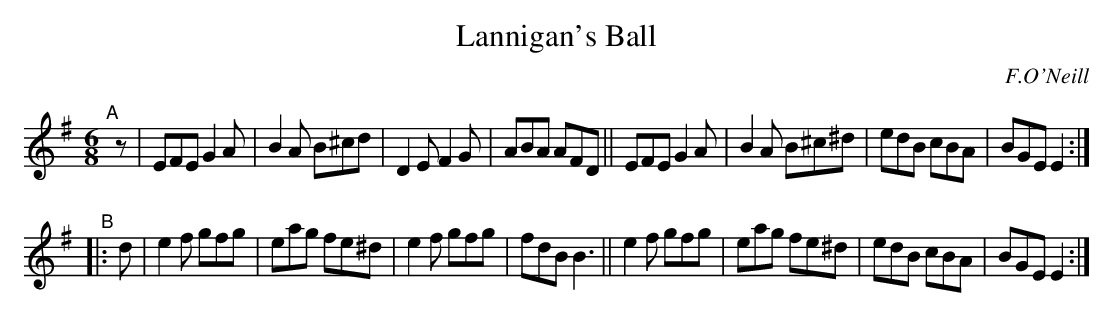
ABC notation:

X:1
T: Lannigan's Ball
O: F.O'Neill
M: 6/8
L: 1/8
K: Em
"^A"[|] z |\
EFE G2A | B2A B^cd | D2E F2G | ABA AFD ||\
EFE G2A | B2A B^c^d | edB cBA | BGE E2 :|
"^B"|: d |\
e2f gfg | eag fe^d | e2f gfg | fdB B3 ||\
e2f gfg | eag fe^d | edB cBA | BGE E2 :|
